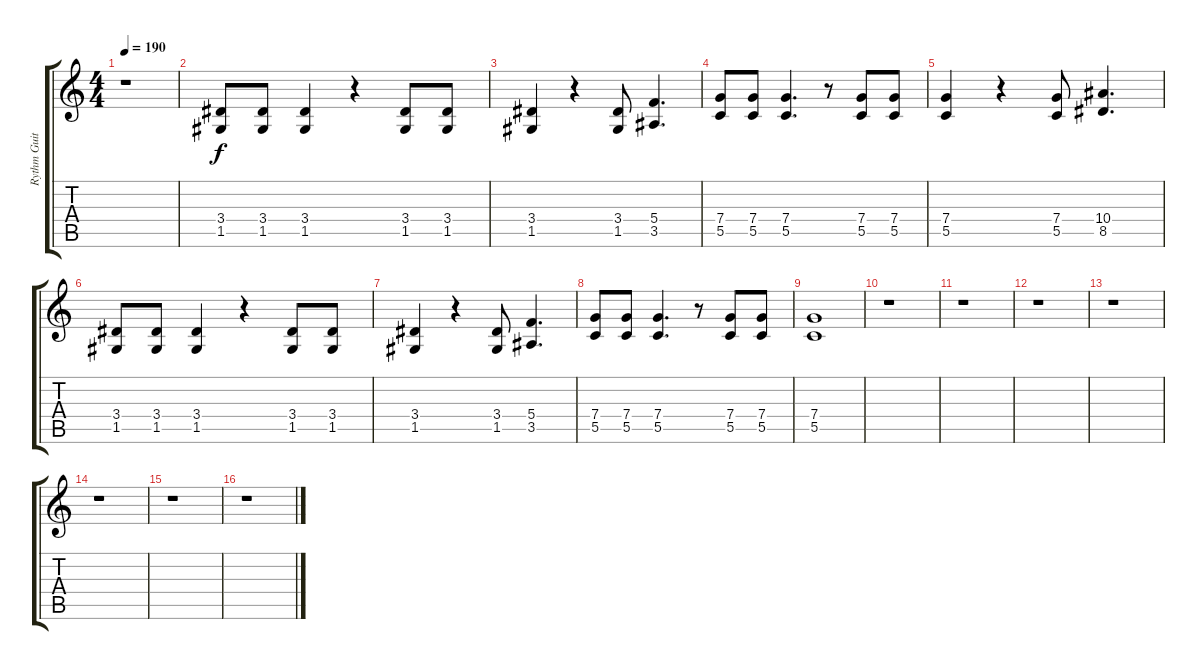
\track ("Rythm Guitar" "Rythm Guit") {instrument distortionguitar}
\staff {score tabs}
\tuning (D4 A3 F3 C3 G2 C2) {hide}
\ts (4 4)
\tempo 190
\clef g2
\ks c
r.1{dy f} |
(3.4 1.5).8 (3.4 1.5).8 (3.4 1.5).4 r.4 (3.4 1.5).8 (3.4 1.5).8 |
(3.4 1.5).4 r.4 (3.4 1.5).8 (5.4 3.5).4{d} |
(7.4 5.5).8 (7.4 5.5).8 (7.4 5.5).4{d} r.8 (7.4 5.5).8 (7.4 5.5).8 |
(7.4 5.5).4 r.4 (7.4 5.5).8 (10.4 8.5).4{d} |
(3.4 1.5).8 (3.4 1.5).8 (3.4 1.5).4 r.4 (3.4 1.5).8 (3.4 1.5).8 |
(3.4 1.5).4 r.4 (3.4 1.5).8 (5.4 3.5).4{d} |
(7.4 5.5).8 (7.4 5.5).8 (7.4 5.5).4{d} r.8 (7.4 5.5).8 (7.4 5.5).8 |
(7.4 5.5).1 |
r.1 |
r.1 |
r.1 |
r.1 |
r.1 |
r.1 |
r.1
